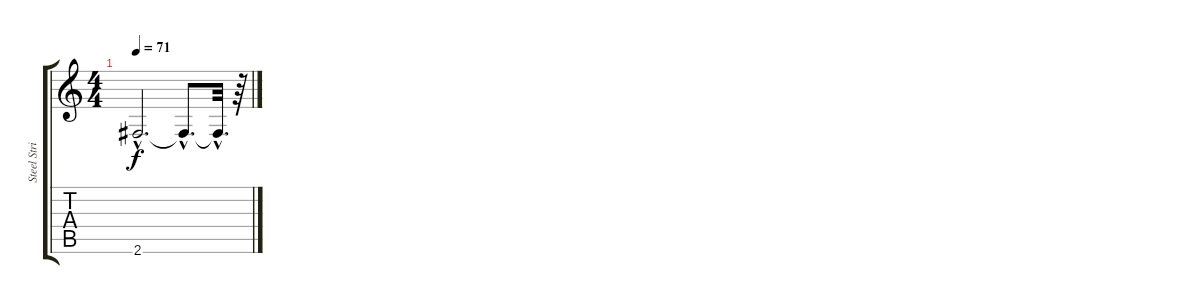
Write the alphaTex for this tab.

\track ("Steel String Guitar " "Steel Stri") {instrument acousticbass}
\staff {score tabs}
\tuning (E4 B3 G3 D3 A2 E2) {hide}
\ts (4 4)
\tempo 71
\clef g2
\ks c
2.6{hac t}.2{d dy f} 2.6{hac t}.8{d} 2.6{hac t}.32{d} r.64
